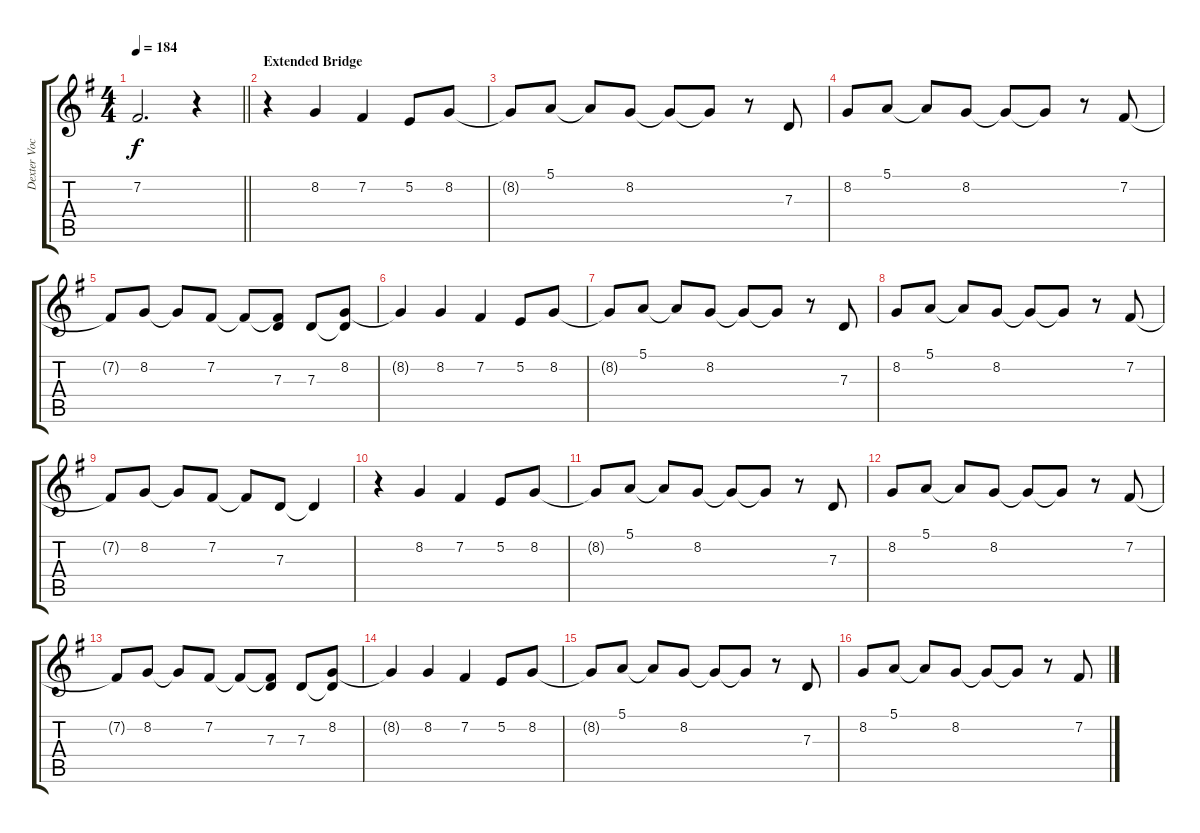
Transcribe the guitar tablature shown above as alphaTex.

\track ("Dexter Vocals" "Dexter Voc") {instrument tenorsax}
\staff {score tabs}
\tuning (E4 B3 G3 D3 A2 E2) {hide}
\ts (4 4)
\tempo 184
\clef g2
\barLineRight lightlight
\ks eminor
7.2.2{d dy f} r.4 |
\section ("" "Extended Bridge")
r.4 8.2.4 7.2.4 5.2.8 8.2.8 |
8.2{t}.8 5.1.8 5.1{t}.8 8.2.8 8.2{t}.8 8.2{t}.8 r.8 7.3.8 |
8.2.8 5.1.8 5.1{t}.8 8.2.8 8.2{t}.8 8.2{t}.8 r.8 7.2.8 |
7.2{t}.8 8.2.8 8.2{t}.8 7.2.8 7.2{t}.8 (7.2{t} 7.3).8 7.3.8 (8.2 7.3{t}).8 |
8.2{t}.4 8.2.4 7.2.4 5.2.8 8.2.8 |
8.2{t}.8 5.1.8 5.1{t}.8 8.2.8 8.2{t}.8 8.2{t}.8 r.8 7.3.8 |
8.2.8 5.1.8 5.1{t}.8 8.2.8 8.2{t}.8 8.2{t}.8 r.8 7.2.8 |
7.2{t}.8 8.2.8 8.2{t}.8 7.2.8 7.2{t}.8 7.3.8 7.3{t}.4 |
r.4 8.2.4 7.2.4 5.2.8 8.2.8 |
8.2{t}.8 5.1.8 5.1{t}.8 8.2.8 8.2{t}.8 8.2{t}.8 r.8 7.3.8 |
8.2.8 5.1.8 5.1{t}.8 8.2.8 8.2{t}.8 8.2{t}.8 r.8 7.2.8 |
7.2{t}.8 8.2.8 8.2{t}.8 7.2.8 7.2{t}.8 (7.2{t} 7.3).8 7.3.8 (8.2 7.3{t}).8 |
8.2{t}.4 8.2.4 7.2.4 5.2.8 8.2.8 |
8.2{t}.8 5.1.8 5.1{t}.8 8.2.8 8.2{t}.8 8.2{t}.8 r.8 7.3.8 |
8.2.8 5.1.8 5.1{t}.8 8.2.8 8.2{t}.8 8.2{t}.8 r.8 7.2.8
